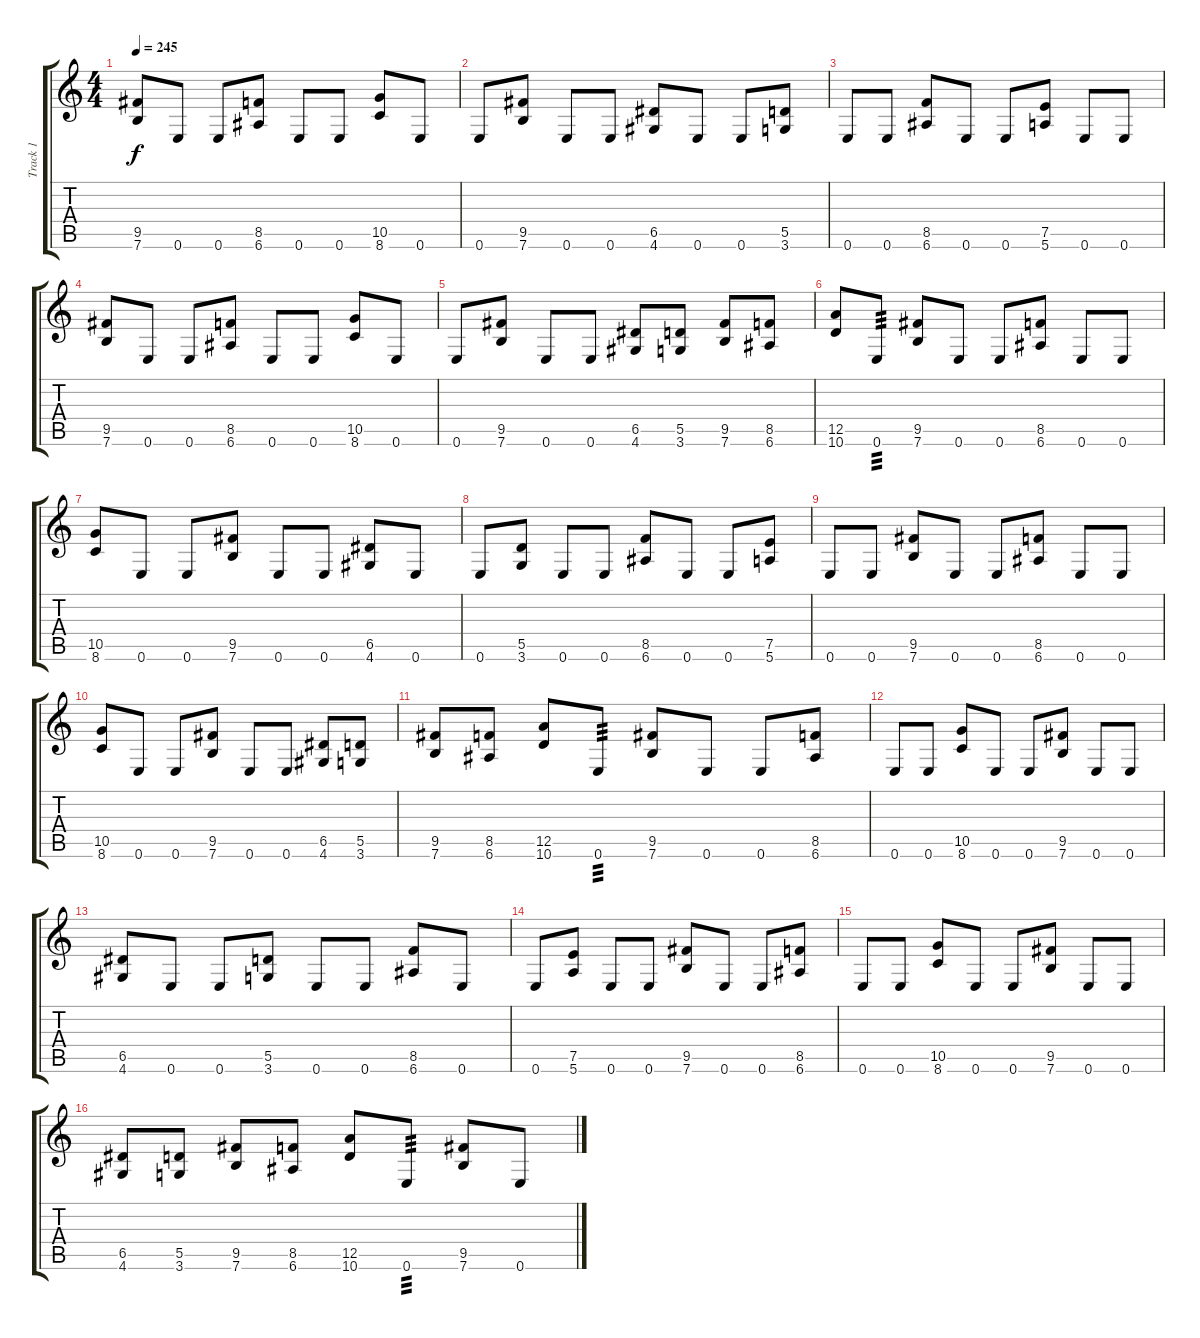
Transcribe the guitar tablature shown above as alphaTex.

\track ("Track 1" "Track 1") {instrument distortionguitar}
\staff {score tabs}
\tuning (E4 B3 G3 D3 A2 E2) {hide}
\ts (4 4)
\tempo 245
\clef g2
\ks c
(9.5 7.6).8{dy f instrument distortionguitar} 0.6.8 0.6.8 (8.5 6.6).8 0.6.8 0.6.8 (10.5 8.6).8 0.6.8 |
0.6.8 (9.5 7.6).8 0.6.8 0.6.8 (6.5 4.6).8 0.6.8 0.6.8 (5.5 3.6).8 |
0.6.8 0.6.8 (8.5 6.6).8 0.6.8 0.6.8 (7.5 5.6).8 0.6.8 0.6.8 |
(9.5 7.6).8 0.6.8 0.6.8 (8.5 6.6).8 0.6.8 0.6.8 (10.5 8.6).8 0.6.8 |
0.6.8 (9.5 7.6).8 0.6.8 0.6.8 (6.5 4.6).8 (5.5 3.6).8 (9.5 7.6).8 (8.5 6.6).8 |
(12.5 10.6).8 0.6.8{tp 3} (9.5 7.6).8 0.6.8 0.6.8 (8.5 6.6).8 0.6.8 0.6.8 |
(10.5 8.6).8 0.6.8 0.6.8 (9.5 7.6).8 0.6.8 0.6.8 (6.5 4.6).8 0.6.8 |
0.6.8 (5.5 3.6).8 0.6.8 0.6.8 (8.5 6.6).8 0.6.8 0.6.8 (7.5 5.6).8 |
0.6.8 0.6.8 (9.5 7.6).8 0.6.8 0.6.8 (8.5 6.6).8 0.6.8 0.6.8 |
(10.5 8.6).8 0.6.8 0.6.8 (9.5 7.6).8 0.6.8 0.6.8 (6.5 4.6).8 (5.5 3.6).8 |
(9.5 7.6).8 (8.5 6.6).8 (12.5 10.6).8 0.6.8{tp 3} (9.5 7.6).8 0.6.8 0.6.8 (8.5 6.6).8 |
0.6.8 0.6.8 (10.5 8.6).8 0.6.8 0.6.8 (9.5 7.6).8 0.6.8 0.6.8 |
(6.5 4.6).8 0.6.8 0.6.8 (5.5 3.6).8 0.6.8 0.6.8 (8.5 6.6).8 0.6.8 |
0.6.8 (7.5 5.6).8 0.6.8 0.6.8 (9.5 7.6).8 0.6.8 0.6.8 (8.5 6.6).8 |
0.6.8 0.6.8 (10.5 8.6).8 0.6.8 0.6.8 (9.5 7.6).8 0.6.8 0.6.8 |
(6.5 4.6).8 (5.5 3.6).8 (9.5 7.6).8 (8.5 6.6).8 (12.5 10.6).8 0.6.8{tp 3} (9.5 7.6).8 0.6.8
